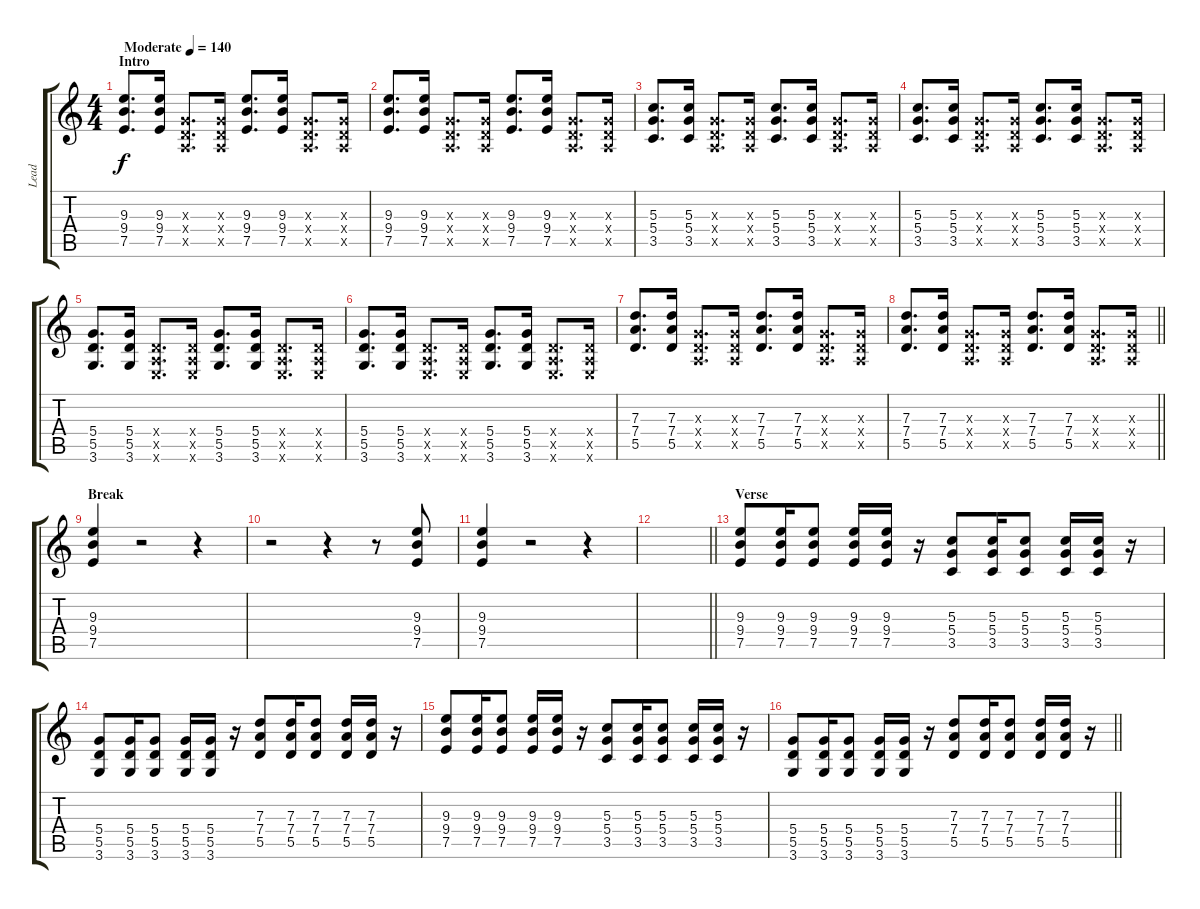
\track ("Lead" "Lead") {instrument overdrivenguitar}
\staff {score tabs}
\tuning (E4 B3 G3 D3 A2 E2) {hide}
\ts (4 4)
\section ("" "Intro")
\tempo (140 "Moderate")
\clef g2
\ks c
(9.3 9.4 7.5).8{d dy f instrument overdrivenguitar} (9.3 9.4 7.5).16 (0.3{x} 0.4{x} 0.5{x}).8{d} (0.3{x} 0.4{x} 0.5{x}).16 (9.3 9.4 7.5).8{d} (9.3 9.4 7.5).16 (0.3{x} 0.4{x} 0.5{x}).8{d} (0.3{x} 0.4{x} 0.5{x}).16 |
(9.3 9.4 7.5).8{d} (9.3 9.4 7.5).16 (0.3{x} 0.4{x} 0.5{x}).8{d} (0.3{x} 0.4{x} 0.5{x}).16 (9.3 9.4 7.5).8{d} (9.3 9.4 7.5).16 (0.3{x} 0.4{x} 0.5{x}).8{d} (0.3{x} 0.4{x} 0.5{x}).16 |
(5.3 5.4 3.5).8{d} (5.3 5.4 3.5).16 (0.3{x} 0.4{x} 0.5{x}).8{d} (0.3{x} 0.4{x} 0.5{x}).16 (5.3 5.4 3.5).8{d} (5.3 5.4 3.5).16 (0.3{x} 0.4{x} 0.5{x}).8{d} (0.3{x} 0.4{x} 0.5{x}).16 |
(5.3 5.4 3.5).8{d} (5.3 5.4 3.5).16 (0.3{x} 0.4{x} 0.5{x}).8{d} (0.3{x} 0.4{x} 0.5{x}).16 (5.3 5.4 3.5).8{d} (5.3 5.4 3.5).16 (0.3{x} 0.4{x} 0.5{x}).8{d} (0.3{x} 0.4{x} 0.5{x}).16 |
(5.4 5.5 3.6).8{d} (5.4 5.5 3.6).16 (0.4{x} 0.5{x} 0.6{x}).8{d} (0.4{x} 0.5{x} 0.6{x}).16 (5.4 5.5 3.6).8{d} (5.4 5.5 3.6).16 (0.4{x} 0.5{x} 0.6{x}).8{d} (0.4{x} 0.5{x} 0.6{x}).16 |
(5.4 5.5 3.6).8{d} (5.4 5.5 3.6).16 (0.4{x} 0.5{x} 0.6{x}).8{d} (0.4{x} 0.5{x} 0.6{x}).16 (5.4 5.5 3.6).8{d} (5.4 5.5 3.6).16 (0.4{x} 0.5{x} 0.6{x}).8{d} (0.4{x} 0.5{x} 0.6{x}).16 |
(7.3 7.4 5.5).8{d} (7.3 7.4 5.5).16 (0.3{x} 0.4{x} 0.5{x}).8{d} (0.3{x} 0.4{x} 0.5{x}).16 (7.3 7.4 5.5).8{d} (7.3 7.4 5.5).16 (0.3{x} 0.4{x} 0.5{x}).8{d} (0.3{x} 0.4{x} 0.5{x}).16 |
\barLineRight lightlight
(7.3 7.4 5.5).8{d} (7.3 7.4 5.5).16 (0.3{x} 0.4{x} 0.5{x}).8{d} (0.3{x} 0.4{x} 0.5{x}).16 (7.3 7.4 5.5).8{d} (7.3 7.4 5.5).16 (0.3{x} 0.4{x} 0.5{x}).8{d} (0.3{x} 0.4{x} 0.5{x}).16 |
\section ("" "Break")
(9.3 9.4 7.5).4 r.2 r.4 |
r.2 r.4 r.8 (9.3 9.4 7.5).8 |
(9.3 9.4 7.5).4 r.2 r.4 |
\barLineRight lightlight
|
\section ("" "Verse")
(9.3 9.4 7.5).8 (9.3 9.4 7.5).16 (9.3 9.4 7.5).8 (9.3 9.4 7.5).16 (9.3 9.4 7.5).16 r.16 (5.3 5.4 3.5).8 (5.3 5.4 3.5).16 (5.3 5.4 3.5).8 (5.3 5.4 3.5).16 (5.3 5.4 3.5).16 r.16 |
(5.4 5.5 3.6).8 (5.4 5.5 3.6).16 (5.4 5.5 3.6).8 (5.4 5.5 3.6).16 (5.4 5.5 3.6).16 r.16 (7.3 7.4 5.5).8 (7.3 7.4 5.5).16 (7.3 7.4 5.5).8 (7.3 7.4 5.5).16 (7.3 7.4 5.5).16 r.16 |
(9.3 9.4 7.5).8 (9.3 9.4 7.5).16 (9.3 9.4 7.5).8 (9.3 9.4 7.5).16 (9.3 9.4 7.5).16 r.16 (5.3 5.4 3.5).8 (5.3 5.4 3.5).16 (5.3 5.4 3.5).8 (5.3 5.4 3.5).16 (5.3 5.4 3.5).16 r.16 |
\barLineRight lightlight
(5.4 5.5 3.6).8 (5.4 5.5 3.6).16 (5.4 5.5 3.6).8 (5.4 5.5 3.6).16 (5.4 5.5 3.6).16 r.16 (7.3 7.4 5.5).8 (7.3 7.4 5.5).16 (7.3 7.4 5.5).8 (7.3 7.4 5.5).16 (7.3 7.4 5.5).16 r.16
